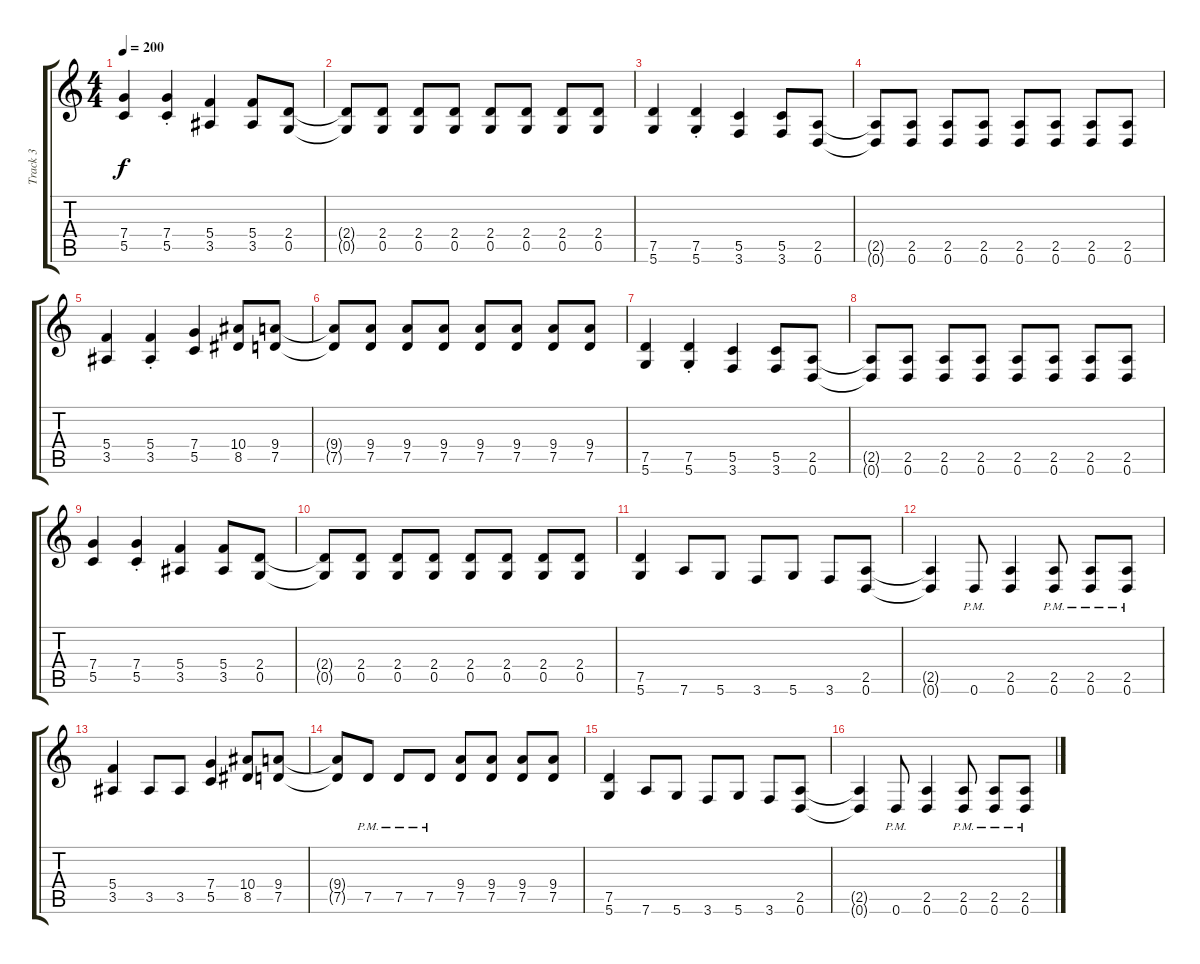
\track ("Track 3" "Track 3") {instrument distortionguitar}
\staff {score tabs}
\tuning (D4 A3 F3 C3 G2 D2) {hide}
\ts (4 4)
\tempo 200
\clef g2
\ks c
(7.4 5.5).4{dy f} (7.4{st} 5.5{st}).4 (5.4 3.5).4 (5.4 3.5).8 (2.4 0.5).8 |
(2.4{t} 0.5{t}).8 (2.4 0.5).8 (2.4 0.5).8 (2.4 0.5).8 (2.4 0.5).8 (2.4 0.5).8 (2.4 0.5).8 (2.4 0.5).8 |
(7.5 5.6).4 (7.5{st} 5.6{st}).4 (5.5 3.6).4 (5.5 3.6).8 (2.5 0.6).8 |
(2.5{t} 0.6{t}).8 (2.5 0.6).8 (2.5 0.6).8 (2.5 0.6).8 (2.5 0.6).8 (2.5 0.6).8 (2.5 0.6).8 (2.5 0.6).8 |
(5.4 3.5).4 (5.4{st} 3.5{st}).4 (7.4 5.5).4 (10.4 8.5).8 (9.4 7.5).8 |
(9.4{t} 7.5{t}).8 (9.4 7.5).8 (9.4 7.5).8 (9.4 7.5).8 (9.4 7.5).8 (9.4 7.5).8 (9.4 7.5).8 (9.4 7.5).8 |
(7.5 5.6).4 (7.5{st} 5.6{st}).4 (5.5 3.6).4 (5.5 3.6).8 (2.5 0.6).8 |
(2.5{t} 0.6{t}).8 (2.5 0.6).8 (2.5 0.6).8 (2.5 0.6).8 (2.5 0.6).8 (2.5 0.6).8 (2.5 0.6).8 (2.5 0.6).8 |
(7.4 5.5).4 (7.4{st} 5.5{st}).4 (5.4 3.5).4 (5.4 3.5).8 (2.4 0.5).8 |
(2.4{t} 0.5{t}).8 (2.4 0.5).8 (2.4 0.5).8 (2.4 0.5).8 (2.4 0.5).8 (2.4 0.5).8 (2.4 0.5).8 (2.4 0.5).8 |
(7.5 5.6).4 7.6.8 5.6.8 3.6.8 5.6.8 3.6.8 (2.5 0.6).8 |
(2.5{t} 0.6{t}).4 0.6{pm}.8 (2.5 0.6).4 (2.5{pm} 0.6{pm}).8 (2.5{pm} 0.6{pm}).8 (2.5{pm} 0.6{pm}).8 |
(5.4 3.5).4 3.5.8 3.5.8 (7.4 5.5).4 (10.4 8.5).8 (9.4 7.5).8 |
(9.4{t} 7.5{t}).8 7.5{pm}.8 7.5{pm}.8 7.5{pm}.8 (9.4 7.5).8 (9.4 7.5).8 (9.4 7.5).8 (9.4 7.5).8 |
(7.5 5.6).4 7.6.8 5.6.8 3.6.8 5.6.8 3.6.8 (2.5 0.6).8 |
(2.5{t} 0.6{t}).4 0.6{pm}.8 (2.5 0.6).4 (2.5{pm} 0.6{pm}).8 (2.5{pm} 0.6{pm}).8 (2.5{pm} 0.6{pm}).8
